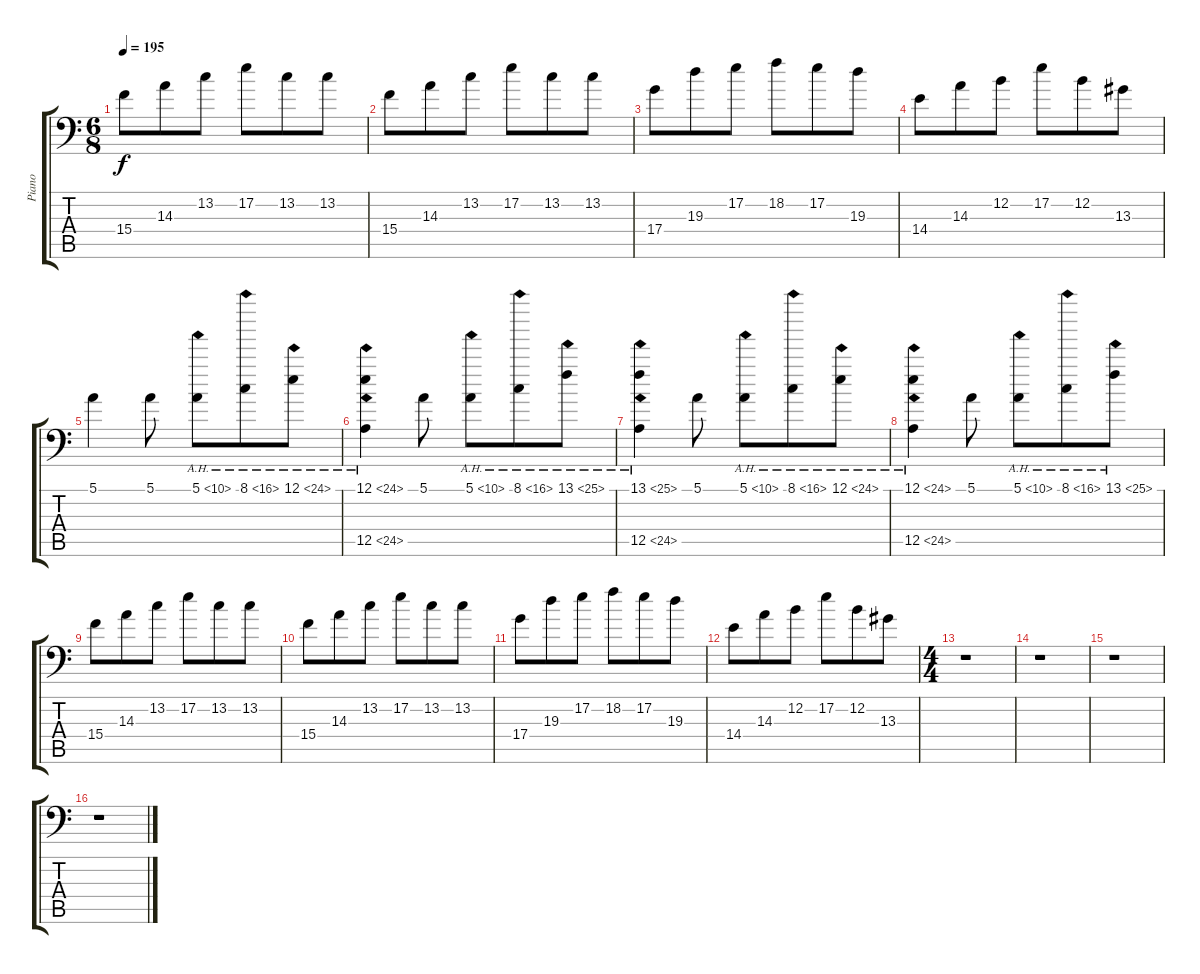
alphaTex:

\track ("Piano" "Piano") {instrument electricgrandpiano}
\staff {score tabs}
\tuning (E4 B3 G3 D3 A2 Ab1) {hide}
\ts (6 8)
\tempo 195
\clef f4
\ks c
15.4.8{dy f} 14.3.8 13.2.8 17.2.8 13.2.8 13.2.8 |
15.4.8 14.3.8 13.2.8 17.2.8 13.2.8 13.2.8 |
17.4.8 19.3.8 17.2.8 18.2.8 17.2.8 19.3.8 |
14.4.8 14.3.8 12.2.8 17.2.8 12.2.8 13.3.8 |
5.1.4 5.1.8 5.1{ah 5}.8 8.1{ah 8}.8 12.1{ah 12}.8 |
(12.1{ah 12} 12.5{ah 12}).4 5.1.8 5.1{ah 5}.8 8.1{ah 8}.8 13.1{ah 12}.8 |
(13.1{ah 12} 12.5{ah 12}).4 5.1.8 5.1{ah 5}.8 8.1{ah 8}.8 12.1{ah 12}.8 |
(12.1{ah 12} 12.5{ah 12}).4 5.1.8 5.1{ah 5}.8 8.1{ah 8}.8 13.1{ah 12}.8 |
15.4.8 14.3.8 13.2.8 17.2.8 13.2.8 13.2.8 |
15.4.8 14.3.8 13.2.8 17.2.8 13.2.8 13.2.8 |
17.4.8 19.3.8 17.2.8 18.2.8 17.2.8 19.3.8 |
14.4.8 14.3.8 12.2.8 17.2.8 12.2.8 13.3.8 |
\ts (4 4)
r.1 |
r.1 |
r.1 |
r.1
